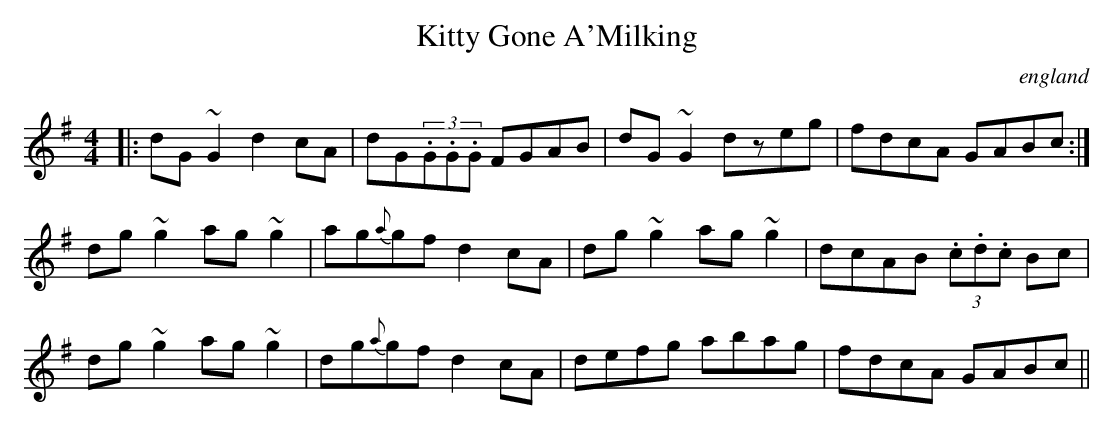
X:1
T:Kitty Gone A'Milking
O:england
M:4/4
K:G
|: dG~G2 d2cA | dG(3.G.G.G FGAB | dG~G2 dzeg | fdcA GABc :|
dg~g2 ag~g2 | ag{a}gf d2cA | dg~g2 ag~g2 | dcAB (3.c.d.c Bc |
dg~g2 ag~g2 | dg{a}gf d2cA | defg abag | fdcA GABc ||
